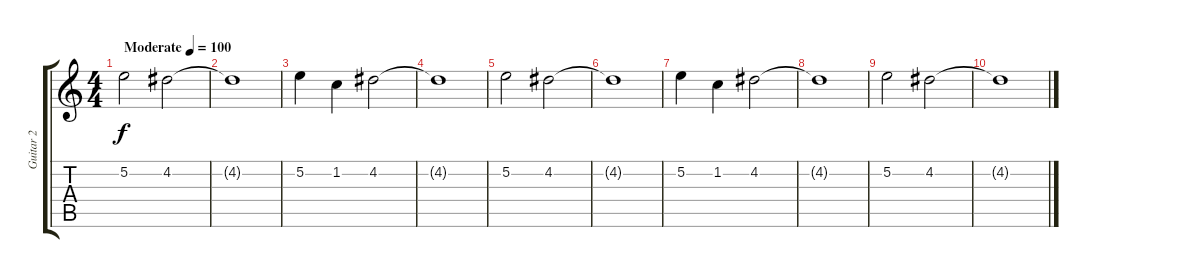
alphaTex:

\track ("Guitar 2" "Guitar 2") {instrument overdrivenguitar}
\staff {score tabs}
\tuning (E4 B3 G3 D3 A2 E2) {hide}
\ts (4 4)
\tempo (100 "Moderate")
\clef g2
\ks c
5.2.2{dy f instrument overdrivenguitar} 4.2.2 |
4.2{t}.1 |
5.2.4 1.2.4 4.2.2 |
4.2{t}.1 |
5.2.2 4.2.2 |
4.2{t}.1 |
5.2.4 1.2.4 4.2.2 |
4.2{t}.1 |
5.2.2 4.2.2 |
4.2{t}.1
